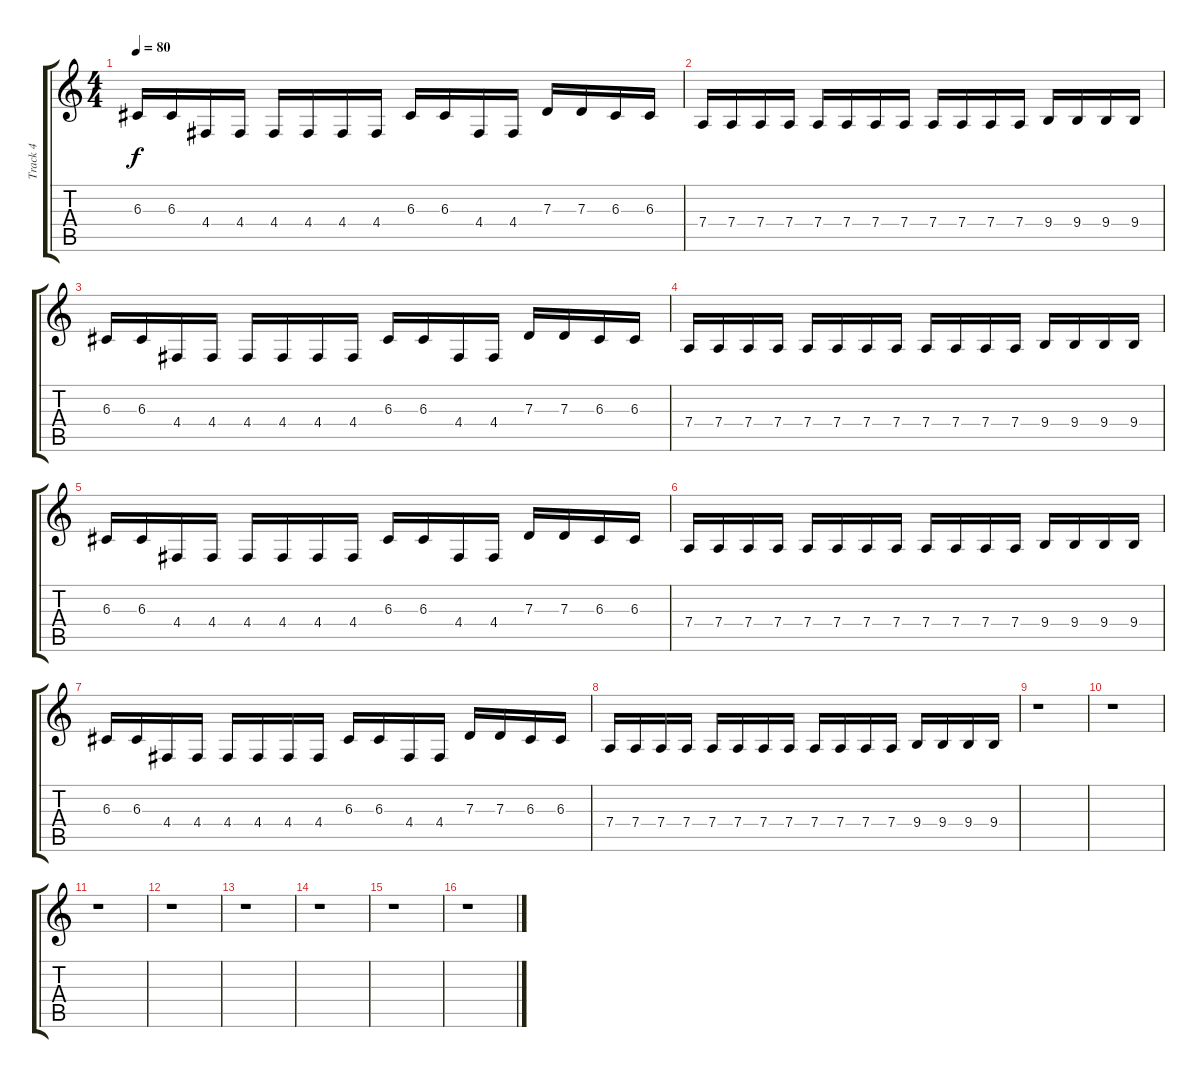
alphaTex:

\track ("Track 4" "Track 4") {instrument synthvoice}
\staff {score tabs}
\tuning (E4 B3 G3 D3 A2 E2) {hide}
\ts (4 4)
\tempo 80
\clef g2
\ks c
6.3.16{dy f instrument synthvoice} 6.3.16 4.4.16 4.4.16 4.4.16 4.4.16 4.4.16 4.4.16 6.3.16 6.3.16 4.4.16 4.4.16 7.3.16 7.3.16 6.3.16 6.3.16 |
7.4.16 7.4.16 7.4.16 7.4.16 7.4.16 7.4.16 7.4.16 7.4.16 7.4.16 7.4.16 7.4.16 7.4.16 9.4.16 9.4.16 9.4.16 9.4.16 |
6.3.16 6.3.16 4.4.16 4.4.16 4.4.16 4.4.16 4.4.16 4.4.16 6.3.16 6.3.16 4.4.16 4.4.16 7.3.16 7.3.16 6.3.16 6.3.16 |
7.4.16 7.4.16 7.4.16 7.4.16 7.4.16 7.4.16 7.4.16 7.4.16 7.4.16 7.4.16 7.4.16 7.4.16 9.4.16 9.4.16 9.4.16 9.4.16 |
6.3.16 6.3.16 4.4.16 4.4.16 4.4.16 4.4.16 4.4.16 4.4.16 6.3.16 6.3.16 4.4.16 4.4.16 7.3.16 7.3.16 6.3.16 6.3.16 |
7.4.16 7.4.16 7.4.16 7.4.16 7.4.16 7.4.16 7.4.16 7.4.16 7.4.16 7.4.16 7.4.16 7.4.16 9.4.16 9.4.16 9.4.16 9.4.16 |
6.3.16 6.3.16 4.4.16 4.4.16 4.4.16 4.4.16 4.4.16 4.4.16 6.3.16 6.3.16 4.4.16 4.4.16 7.3.16 7.3.16 6.3.16 6.3.16 |
7.4.16 7.4.16 7.4.16 7.4.16 7.4.16 7.4.16 7.4.16 7.4.16 7.4.16 7.4.16 7.4.16 7.4.16 9.4.16 9.4.16 9.4.16 9.4.16 |
r.1 |
r.1 |
r.1 |
r.1 |
r.1 |
r.1 |
r.1 |
r.1
